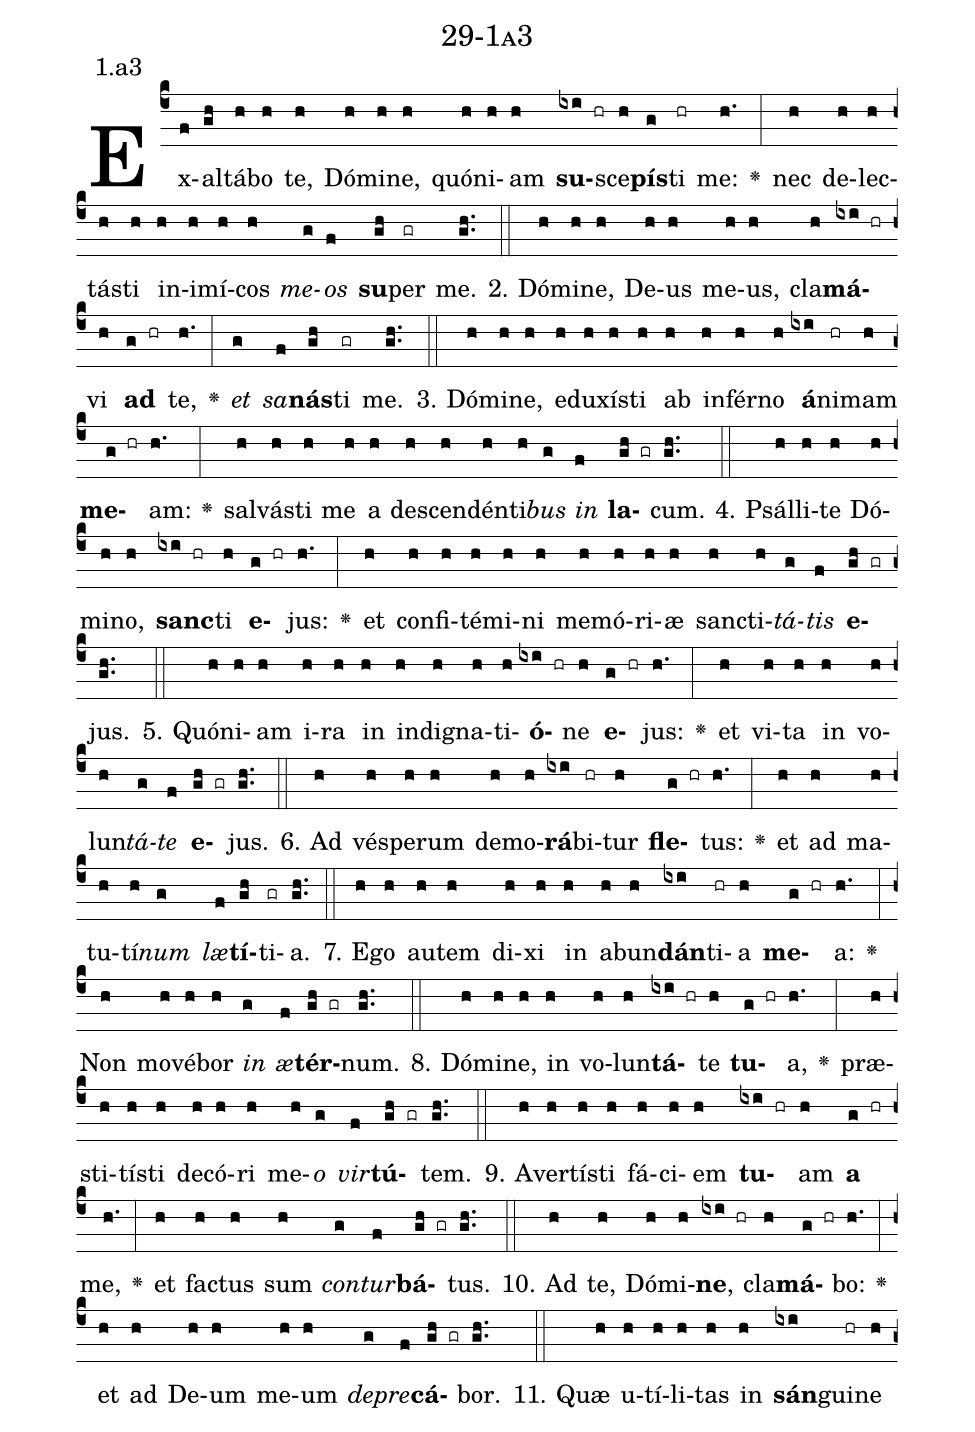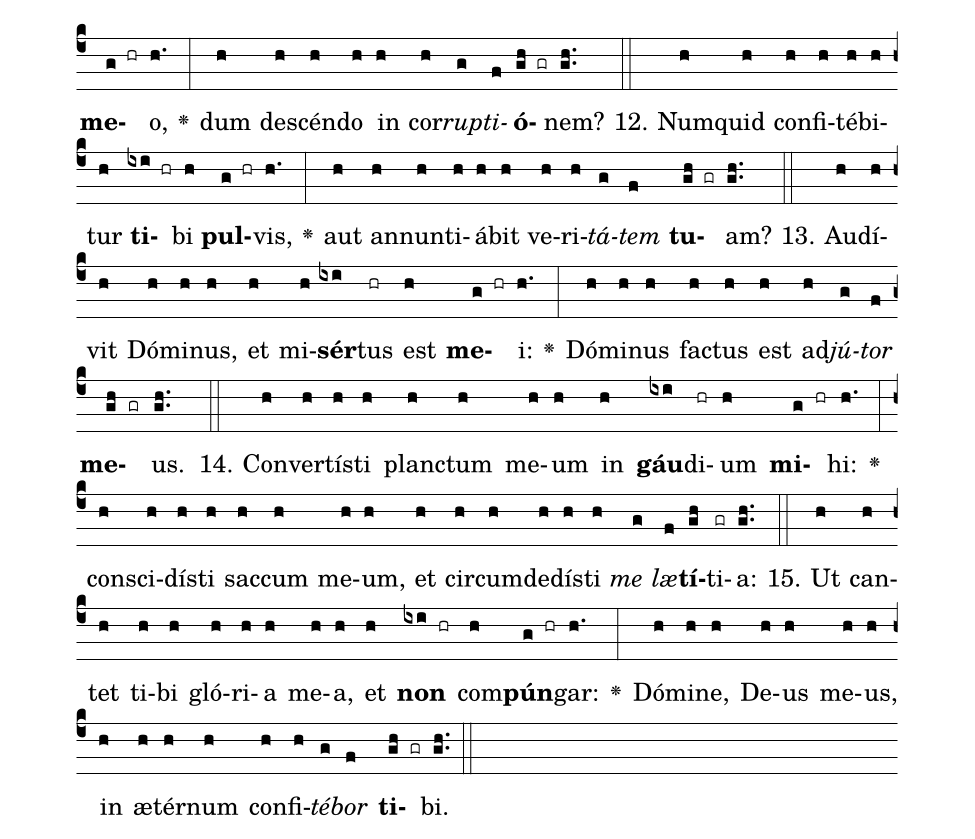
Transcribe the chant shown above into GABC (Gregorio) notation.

name: 29-1a3;
annotation: 1.a3;
%%
(c4)Ex(f)al(gh)tá(h)bo(h) te,(h) Dó(h)mi(h)ne,(h) quón(h)i(h)am(h) <b>su</b>(ixi hr)sce(h)<b>pís</b>(g)ti(hr) me:(h.) <v>\greheightstar</v>(:) nec(h) de(h)lec(h)tás(h)ti(h) in(h)i(h)mí(h)cos(h) <i>me</i>(g)<i>os</i>(f) <b>su</b>(gh)per(gr) me.(gh..) (::)
2. Dó(h)mi(h)ne,(h) De(h)us(h) me(h)us,(h) cla(h)<b>má</b>(ixi hr)vi(h) <b>ad</b>(g hr) te,(h.) <v>\greheightstar</v>(:) <i>et</i>(g) <i>sa</i>(f)<b>nás</b>(gh)ti(gr) me.(gh..) (::)
3. Dó(h)mi(h)ne,(h) e(h)du(h)xís(h)ti(h) ab(h) in(h)fér(h)no(h) <b>á</b>(ixi)ni(hr)mam(h) <b>me</b>(g hr)am:(h.) <v>\greheightstar</v>(:) sal(h)vás(h)ti(h) me(h) a(h) de(h)scen(h)dén(h)ti(h)<i>bus</i>(g) <i>in</i>(f) <b>la</b>(gh gr)cum.(gh..) (::)
4. Psál(h)li(h)te(h) Dó(h)mi(h)no,(h) <b>sanc</b>(ixi hr)ti(h) <b>e</b>(g hr)jus:(h.) <v>\greheightstar</v>(:) et(h) con(h)fi(h)té(h)mi(h)ni(h) me(h)mó(h)ri(h)æ(h) sanc(h)ti(h)<i>tá</i>(g)<i>tis</i>(f) <b>e</b>(gh gr)jus.(gh..) (::)
5. Quón(h)i(h)am(h) i(h)ra(h) in(h) in(h)di(h)gna(h)ti(h)<b>ó</b>(ixi hr)ne(h) <b>e</b>(g hr)jus:(h.) <v>\greheightstar</v>(:) et(h) vi(h)ta(h) in(h) vo(h)lun(h)<i>tá</i>(g)<i>te</i>(f) <b>e</b>(gh gr)jus.(gh..) (::)
6. Ad(h) vés(h)pe(h)rum(h) de(h)mo(h)<b>rá</b>(ixi)bi(hr)tur(h) <b>fle</b>(g hr)tus:(h.) <v>\greheightstar</v>(:) et(h) ad(h) ma(h)tu(h)tí(h)<i>num</i>(g) <i>læ</i>(f)<b>tí</b>(gh)ti(gr)a.(gh..) (::)
7. E(h)go(h) au(h)tem(h) di(h)xi(h) in(h) ab(h)un(h)<b>dán</b>(ixi)ti(hr)a(h) <b>me</b>(g hr)a:(h.) <v>\greheightstar</v>(:) Non(h) mo(h)vé(h)bor(h) <i>in</i>(g) <i>æ</i>(f)<b>tér</b>(gh gr)num.(gh..) (::)
8. Dó(h)mi(h)ne,(h) in(h) vo(h)lun(h)<b>tá</b>(ixi hr)te(h) <b>tu</b>(g hr)a,(h.) <v>\greheightstar</v>(:) præ(h)sti(h)tís(h)ti(h) de(h)có(h)ri(h) me(h)<i>o</i>(g) <i>vir</i>(f)<b>tú</b>(gh gr)tem.(gh..) (::)
9. A(h)ver(h)tís(h)ti(h) fá(h)ci(h)em(h) <b>tu</b>(ixi hr)am(h) <b>a</b>(g hr) me,(h.) <v>\greheightstar</v>(:) et(h) fac(h)tus(h) sum(h) <i>con</i>(g)<i>tur</i>(f)<b>bá</b>(gh gr)tus.(gh..) (::)
10. Ad(h) te,(h) Dó(h)mi(h)<b>ne</b>,(ixi hr) cla(h)<b>má</b>(g hr)bo:(h.) <v>\greheightstar</v>(:) et(h) ad(h) De(h)um(h) me(h)um(h) <i>de</i>(g)<i>pre</i>(f)<b>cá</b>(gh gr)bor.(gh..) (::)
11. Quæ(h) u(h)tí(h)li(h)tas(h) in(h) <b>sán</b>(ixi)gui(hr)ne(h) <b>me</b>(g hr)o,(h.) <v>\greheightstar</v>(:) dum(h) de(h)scén(h)do(h) in(h) cor(h)<i>rup</i>(g)<i>ti</i>(f)<b>ó</b>(gh gr)nem?(gh..) (::)
12. Num(h)quid(h) con(h)fi(h)té(h)bi(h)tur(h) <b>ti</b>(ixi hr)bi(h) <b>pul</b>(g hr)vis,(h.) <v>\greheightstar</v>(:) aut(h) an(h)nun(h)ti(h)á(h)bit(h) ve(h)ri(h)<i>tá</i>(g)<i>tem</i>(f) <b>tu</b>(gh gr)am?(gh..) (::)
13. Au(h)dí(h)vit(h) Dó(h)mi(h)nus,(h) et(h) mi(h)<b>sér</b>(ixi)tus(hr) est(h) <b>me</b>(g hr)i:(h.) <v>\greheightstar</v>(:) Dó(h)mi(h)nus(h) fac(h)tus(h) est(h) ad(h)<i>jú</i>(g)<i>tor</i>(f) <b>me</b>(gh gr)us.(gh..) (::)
14. Con(h)ver(h)tís(h)ti(h) planc(h)tum(h) me(h)um(h) in(h) <b>gáu</b>(ixi)di(hr)um(h) <b>mi</b>(g hr)hi:(h.) <v>\greheightstar</v>(:) con(h)sci(h)dís(h)ti(h) sac(h)cum(h) me(h)um,(h) et(h) cir(h)cum(h)de(h)dís(h)ti(h) <i>me</i>(g) <i>læ</i>(f)<b>tí</b>(gh)ti(gr)a:(gh..) (::)
15. Ut(h) can(h)tet(h) ti(h)bi(h) gló(h)ri(h)a(h) me(h)a,(h) et(h) <b>non</b>(ixi hr) com(h)<b>pún</b>(g hr)gar:(h.) <v>\greheightstar</v>(:) Dó(h)mi(h)ne,(h) De(h)us(h) me(h)us,(h) in(h) æ(h)tér(h)num(h) con(h)fi(h)<i>té</i>(g)<i>bor</i>(f) <b>ti</b>(gh gr)bi.(gh..) (::)
